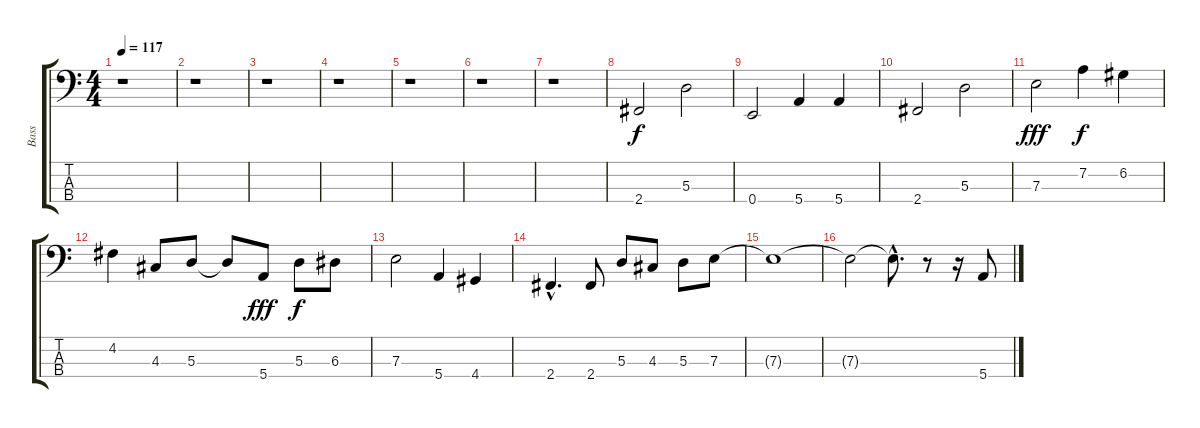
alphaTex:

\track ("Bass" "Bass") {instrument electricbasspick}
\staff {score tabs}
\tuning (G2 D2 A1 E1) {hide}
\ts (4 4)
\tempo 117
\clef f4
\ks c
r.1{dy f instrument electricbasspick} |
r.1 |
r.1 |
r.1 |
r.1 |
r.1 |
r.1 |
2.4.2 5.3.2 |
0.4.2 5.4.4 5.4.4 |
2.4.2 5.3.2 |
7.3.2{dy fff} 7.2.4{dy f} 6.2.4 |
4.2.4 4.3.8 5.3.8 5.3{t}.8 5.4.8{dy fff} 5.3.8{dy f} 6.3.8 |
7.3.2 5.4.4 4.4.4 |
2.4{hac}.4{d} 2.4.8 5.3.8 4.3.8 5.3.8 7.3.8 |
7.3{t}.1 |
7.3{t}.2 7.3{hac t}.8{d} r.8 r.16 5.4.8
